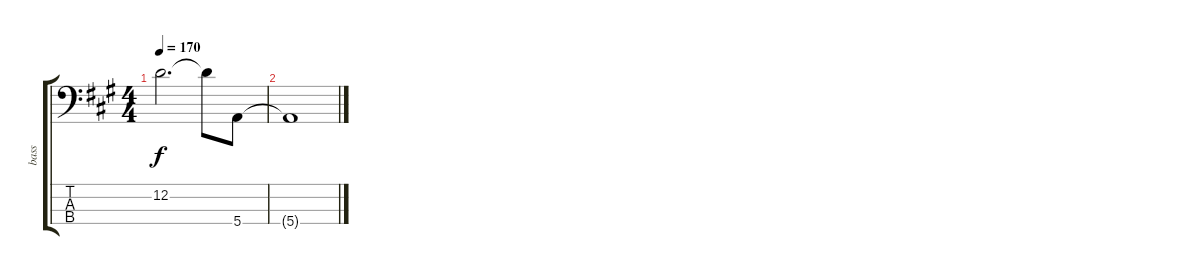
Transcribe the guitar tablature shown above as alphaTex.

\track ("bass" "bass") {instrument electricbasspick}
\staff {score tabs}
\tuning (G2 D2 A1 E1) {hide}
\ts (4 4)
\tempo 170
\clef f4
\ks a
12.2{t}.2{d dy f} 12.2{t}.8 5.4.8 |
5.4{t}.1
